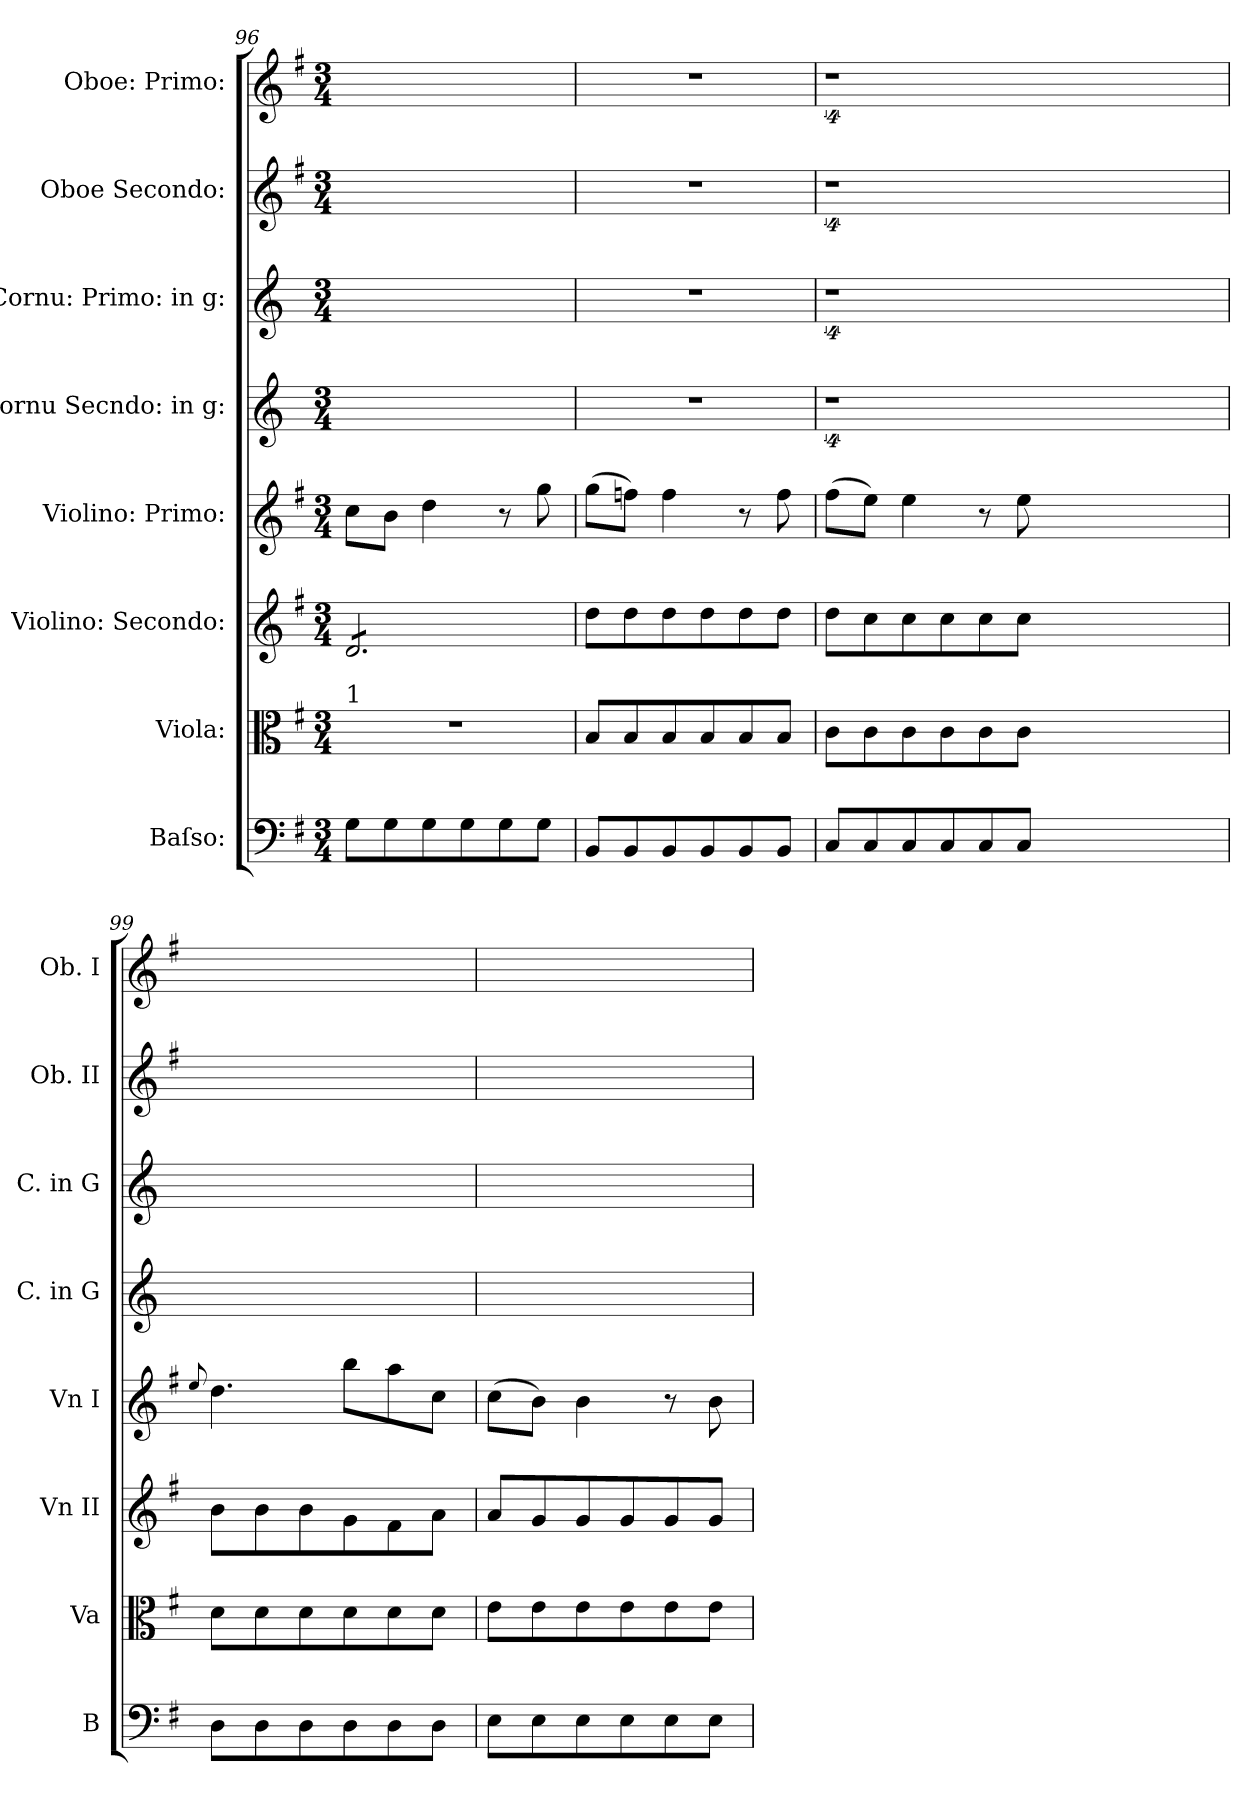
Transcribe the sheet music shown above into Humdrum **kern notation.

**kern	**kern	**kern	**kern	**kern	**kern	**kern	**kern
*part8	*part7	*part6	*part5	*part4	*part3	*part2	*part1
*staff8	*staff7	*staff6	*staff5	*staff4	*staff3	*staff2	*staff1
*I"Baſso:	*I"Viola:	*I"Violino: Secondo:	*I"Violino: Primo:	*I"Cornu Secndo: in g:	*I"Cornu: Primo: in g:	*I"Oboe Secondo:	*I"Oboe: Primo:
*I'B	*I'Va	*I'Vn II	*I'Vn I	*I'C. in G	*I'C. in G	*I'Ob. II	*I'Ob. I
*clefF4	*clefC3	*clefG2	*clefG2	*clefG2	*clefG2	*clefG2	*clefG2
*	*	*	*	*ITrd3c5	*ITrd3c5	*	*
*k[f#]	*k[f#]	*k[f#]	*k[f#]	*k[f#]	*k[f#]	*k[f#]	*k[f#]
*M3/4	*M3/4	*M3/4	*M3/4	*M3/4	*M3/4	*M3/4	*M3/4
=96	=96	=96	=96	=96	=96	=96	=96
!	!LO:TX:a:t=1	!	!	!	!	!	!
*	*	*tremolo	*	*	*	*	*
8G\L	2.r	8d/L	8cc\L	2.ryy	2.ryy	2.ryy	2.ryy
8G\	.	8d/	8b\J	.	.	.	.
8G\	.	8d/	4dd\	.	.	.	.
8G\	.	8d/	.	.	.	.	.
8G\	.	8d/	8r	.	.	.	.
8G\J	.	8d/J	8gg\	.	.	.	.
*	*	*Xtremolo	*	*	*	*	*
=97	=97	=97	=97	=97	=97	=97	=97
8BB/L	8B/L	8dd\L	(>8gg\L	2.r	2.r	2.r	2.r
8BB/	8B/	8dd\	8ffn\J)	.	.	.	.
8BB/	8B/	8dd\	4ff\	.	.	.	.
8BB/	8B/	8dd\	.	.	.	.	.
8BB/	8B/	8dd\	8r	.	.	.	.
8BB/J	8B/J	8dd\J	8ff\	.	.	.	.
=98	=98	=98	=98	=98	=98	=98	=98
8C/L	8c\L	8dd\L	(>8ff#\L	4%9r	4%9r	4%9r	4%9r
8C/	8c\	8cc\	8ee\J)	.	.	.	.
8C/	8c\	8cc\	4ee\	.	.	.	.
8C/	8c\	8cc\	.	.	.	.	.
8C/	8c\	8cc\	8r	.	.	.	.
8C/J	8c\J	8cc\J	8ee\	.	.	.	.
1.ryy	1.ryy	1.ryy	1.ryy	.	.	.	.
=99	=99	=99	=99	=99	=99	=99	=99
.	.	.	8qqee/	.	.	.	.
8D\L	8d\L	8b\L	4.dd\	2.ryy	2.ryy	2.ryy	2.ryy
8D\	8d\	8b\	.	.	.	.	.
8D\	8d\	8b\	.	.	.	.	.
8D\	8d\	8g\	8bb\L	.	.	.	.
8D\	8d\	8f#\	8aa\	.	.	.	.
8D\J	8d\J	8a\J	8cc\J	.	.	.	.
=100	=100	=100	=100	=100	=100	=100	=100
8E\L	8e\L	8a/L	(>8cc\L	2.ryy	2.ryy	2.ryy	2.ryy
8E\	8e\	8g/	8b\J)	.	.	.	.
8E\	8e\	8g/	4b\	.	.	.	.
8E\	8e\	8g/	.	.	.	.	.
8E\	8e\	8g/	8r	.	.	.	.
8E\J	8e\J	8g/J	8b\	.	.	.	.
=	=	=	=	=	=	=	=
*-	*-	*-	*-	*-	*-	*-	*-
